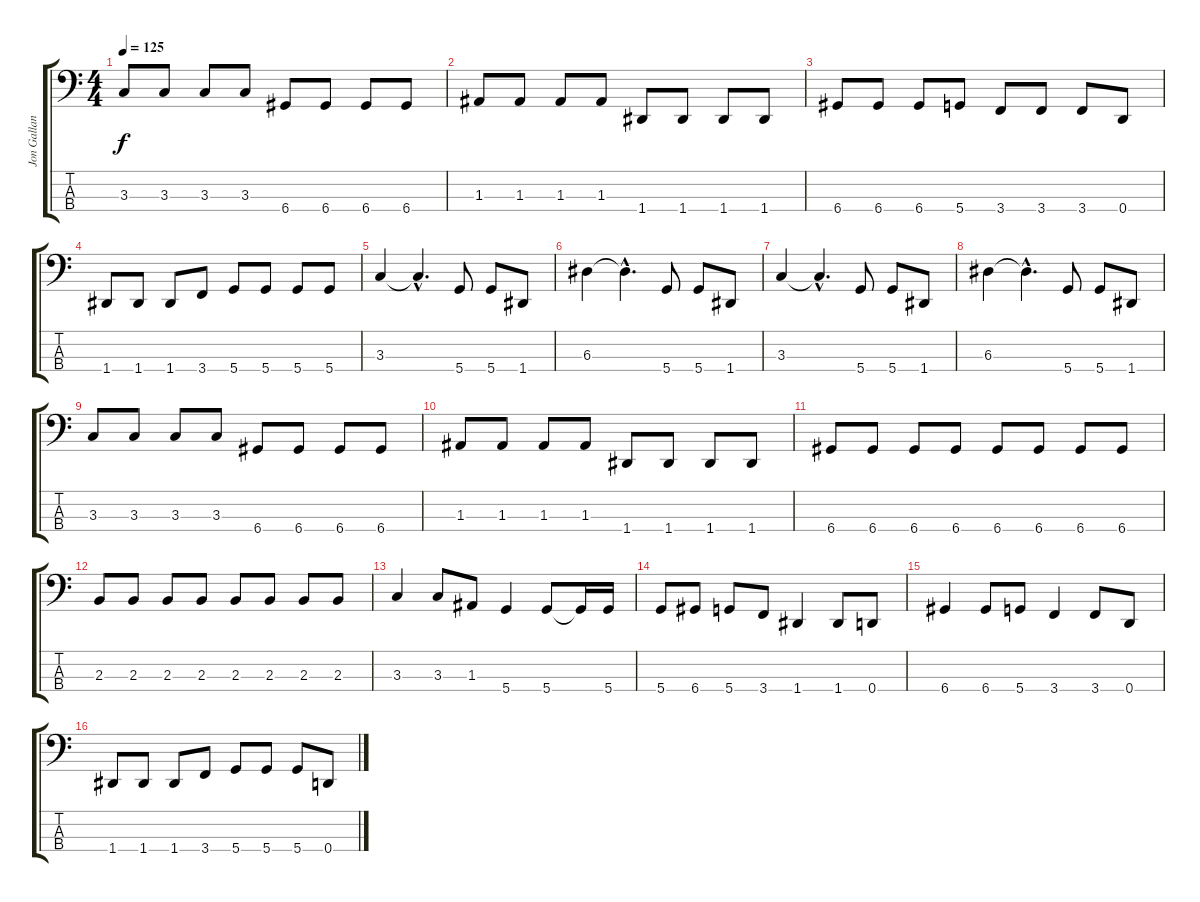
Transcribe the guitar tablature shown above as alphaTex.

\track ("Jon Gallant" "Jon Gallan") {instrument electricbassfinger}
\staff {score tabs}
\tuning (G2 D2 A1 D1) {hide}
\ts (4 4)
\tempo 125
\clef f4
\ks c
3.3.8{dy f} 3.3.8 3.3.8 3.3.8 6.4.8 6.4.8 6.4.8 6.4.8 |
1.3.8 1.3.8 1.3.8 1.3.8 1.4.8 1.4.8 1.4.8 1.4.8 |
6.4.8 6.4.8 6.4.8 5.4.8 3.4.8 3.4.8 3.4.8 0.4.8 |
1.4.8 1.4.8 1.4.8 3.4.8 5.4.8 5.4.8 5.4.8 5.4.8 |
3.3.4 3.3{hac t}.4{d} 5.4.8 5.4.8 1.4.8 |
6.3.4 6.3{hac t}.4{d} 5.4.8 5.4.8 1.4.8 |
3.3.4 3.3{hac t}.4{d} 5.4.8 5.4.8 1.4.8 |
6.3.4 6.3{hac t}.4{d} 5.4.8 5.4.8 1.4.8 |
3.3.8 3.3.8 3.3.8 3.3.8 6.4.8 6.4.8 6.4.8 6.4.8 |
1.3.8 1.3.8 1.3.8 1.3.8 1.4.8 1.4.8 1.4.8 1.4.8 |
6.4.8 6.4.8 6.4.8 6.4.8 6.4.8 6.4.8 6.4.8 6.4.8 |
2.3.8 2.3.8 2.3.8 2.3.8 2.3.8 2.3.8 2.3.8 2.3.8 |
3.3.4 3.3.8 1.3.8 5.4.4 5.4.8 5.4{t}.16 5.4.16 |
5.4.8 6.4.8 5.4.8 3.4.8 1.4.4 1.4.8 0.4.8 |
6.4.4 6.4.8 5.4.8 3.4.4 3.4.8 0.4.8 |
1.4.8 1.4.8 1.4.8 3.4.8 5.4.8 5.4.8 5.4.8 0.4.8
